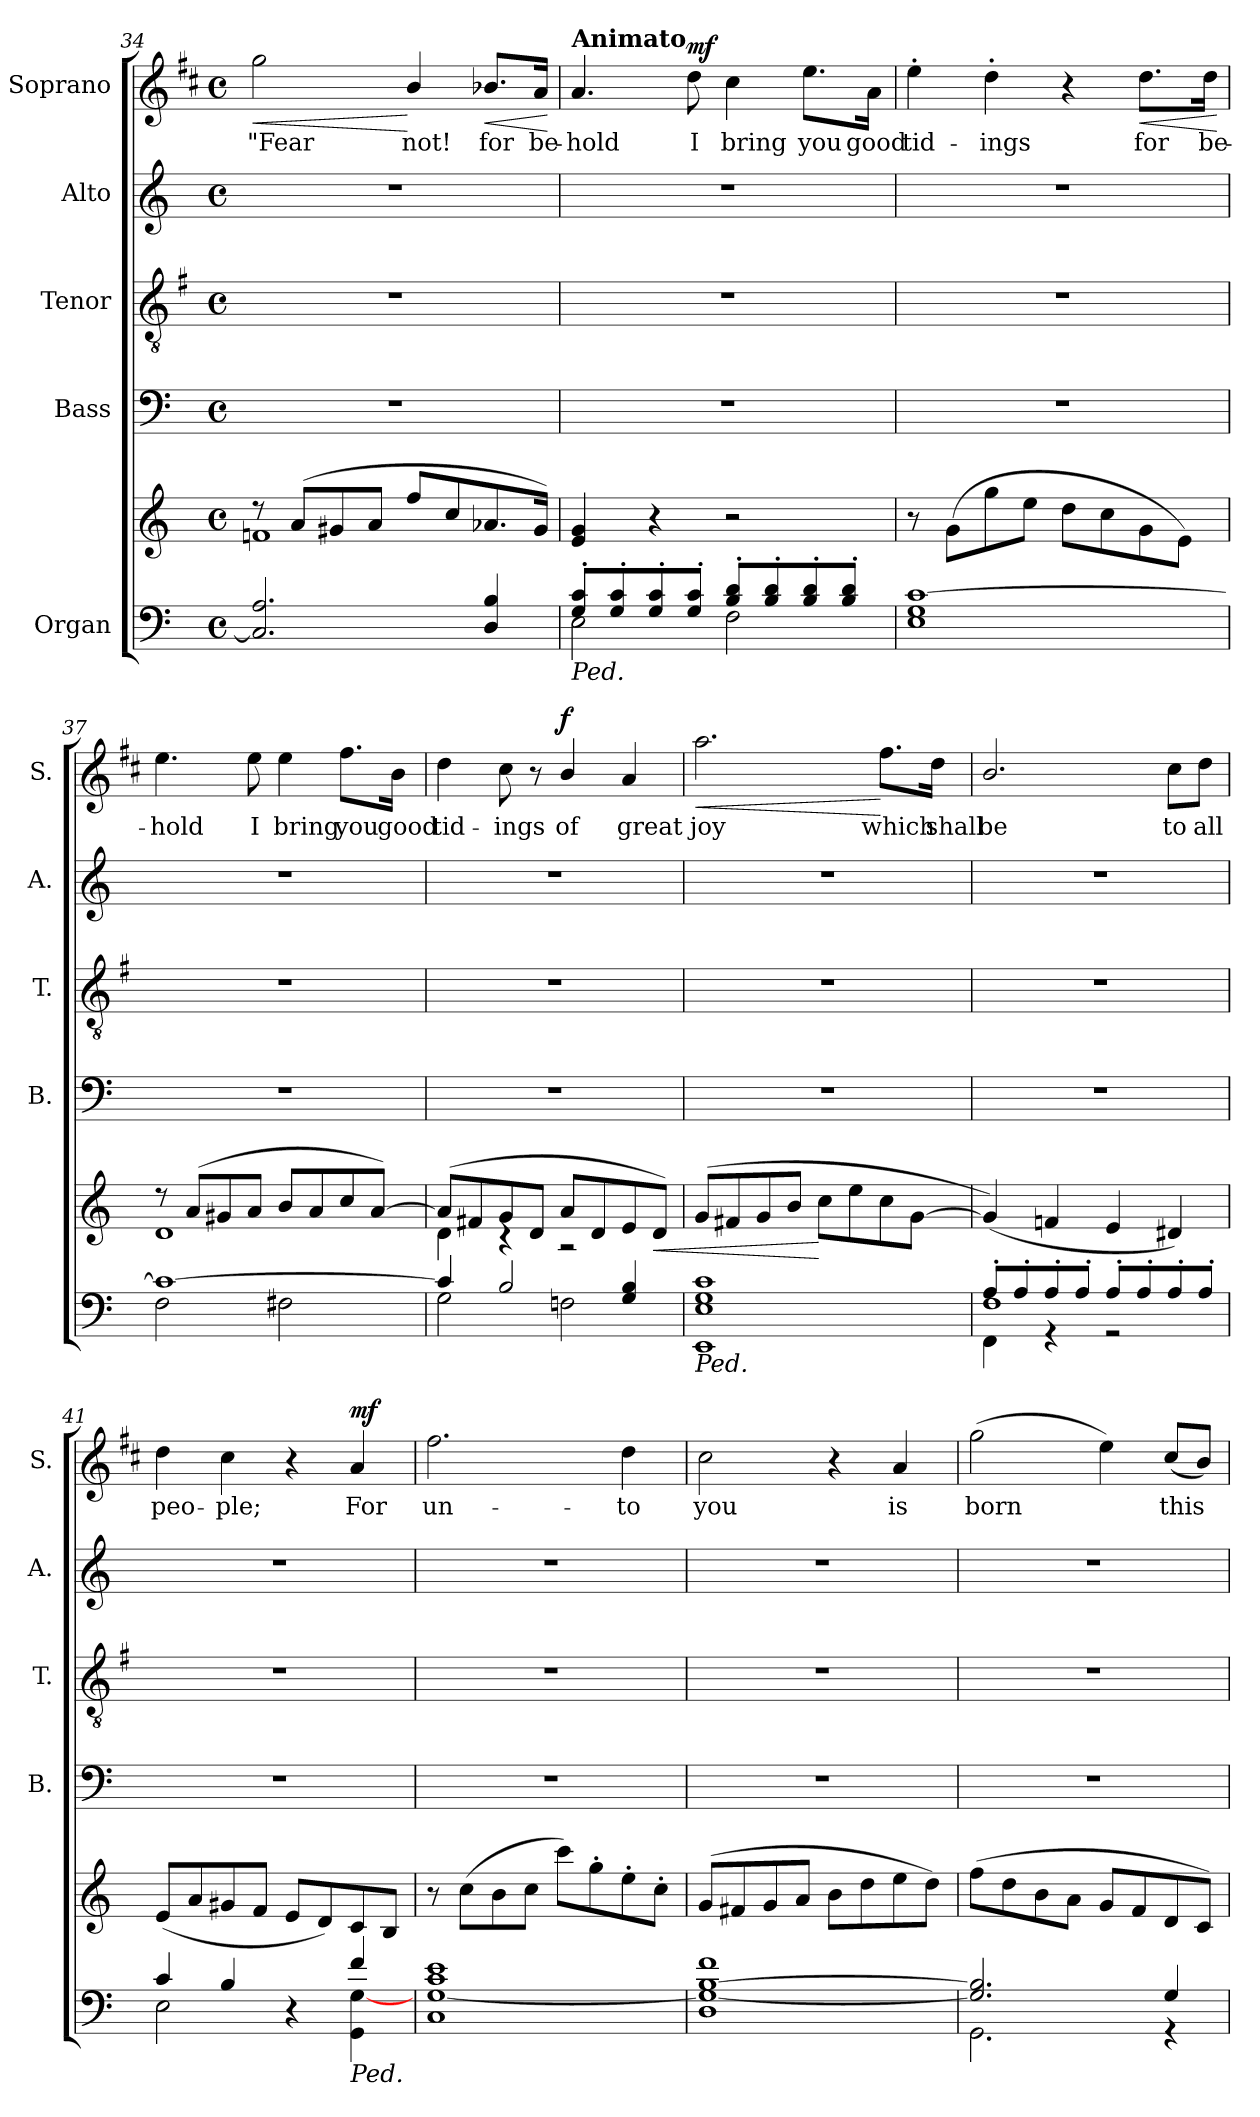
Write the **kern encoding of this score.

**kern	**kern	**dynam	**kern	**kern	**kern	**kern	**text	**dynam
*part5	*part5	*part5	*part4	*part3	*part2	*part1	*part1	*part1
*staff6	*staff5	*staff5/6	*staff4	*staff3	*staff2	*staff1	*staff1	*staff1
*I"Organ	*	*	*I"Bass	*I"Tenor	*I"Alto	*I"Soprano	*	*
*	*	*	*I'B.	*I'T.	*I'A.	*I'S.	*	*
*clefF4	*clefG2	*	*clefF4	*clefGv2	*clefG2	*clefG2	*	*
*	*	*	*	*ITrd4c7	*	*ITrd1c2	*	*
*k[]	*k[]	*	*k[]	*k[]	*k[]	*k[]	*	*
*C:	*C:	*	*C:	*C:	*C:	*C:	*	*
*M4/4	*M4/4	*	*M4/4	*M4/4	*M4/4	*M4/4	*	*
*met(c)	*met(c)	*	*met(c)	*met(c)	*met(c)	*met(c)	*	*
=34	=34	=34	=34	=34	=34	=34	=34	=34
*	*^	*	*	*	*	*	*	*
!	!	!	!	!	!	!	!	!	!LO:HP:b
2.C/] 2.A/	8rcc	1fn	.	1r	1r	1r	2ff\	"Fear	<
.	(8a/L	.	.	.	.	.	.	.	.
.	8g#X/	.	.	.	.	.	.	.	.
.	8a/J	.	.	.	.	.	.	.	.
.	8ff/L	.	.	.	.	.	4a/	not!	[
.	8cc/	.	.	.	.	.	.	.	.
!	!	!	!	!	!	!	!	!	!LO:HP:b
4D/ 4B/	8.a-X/	.	.	.	.	.	8.a-X/L	for	<
.	16g#/Jk)	.	.	.	.	.	16g/Jk	be-	.
*	*v	*v	*	*	*	*	*	*	*
.	.	.	.	.	.	.	.	[
=35	=35	=35	=35	=35	=35	=35	=35	=35
*	*	*	*	*	*	*MM126	*	*
*^	*	*	*	*	*	*	*	*
!	!	!	!	!	!	!	!LO:TX:a:B:t=Animato	!	!
!LO:TX:b:i:t=Ped.	!	!	!	!	!	!	!	!	!
8G/'> 8c/'>L	2E\	4e/ 4g/	.	1r	1r	1r	4.g/	-hold	.
8G/'> 8c/'>	.	.	.	.	.	.	.	.	.
8G/'> 8c/'>	.	4r	.	.	.	.	.	.	.
!	!	!	!	!	!	!	!	!	!LO:DY:a
8G/'> 8c/'>J	.	.	.	.	.	.	8cc\	I	mf
8B/'> 8d/'>L	2F\	2r	.	.	.	.	4b\	bring	.
8B/'> 8d/'>	.	.	.	.	.	.	.	.	.
8B/'> 8d/'>	.	.	.	.	.	.	8.dd\L	you	.
8B/'> 8d/'>J	.	.	.	.	.	.	.	.	.
.	.	.	.	.	.	.	16g\Jk	good	.
*v	*v	*	*	*	*	*	*	*	*
=36	=36	=36	=36	=36	=36	=36	=36	=36
1E 1G [>1c	8r	.	1r	1r	1r	4dd'>\	tid-	.
.	(>8g\L	.	.	.	.	.	.	.
.	8gg\	.	.	.	.	4cc'>\	-ings	.
.	8ee\J	.	.	.	.	.	.	.
.	8dd\L	.	.	.	.	4r	.	.
.	8cc\	.	.	.	.	.	.	.
!	!	!	!	!	!	!	!	!LO:HP:b
.	8g\	.	.	.	.	8.cc\L	for	<
.	8e\J)	.	.	.	.	.	.	.
.	.	.	.	.	.	16cc\Jk	be-	.
.	.	.	.	.	.	.	.	[
!!LO:LB:g=z
=37	=37	=37	=37	=37	=37	=37	=37	=37
*^	*^	*	*	*	*	*	*	*
1c_	2F\	8r	1d	.	1r	1r	1r	4.dd\	-hold	.
.	.	(8a/L	.	.	.	.	.	.	.	.
.	.	8g#X/	.	.	.	.	.	.	.	.
.	.	8a/J	.	.	.	.	.	8dd\	I	.
.	2F#X\	8b/L	.	.	.	.	.	4dd\	bring	.
.	.	8a/	.	.	.	.	.	.	.	.
.	.	8cc/	.	.	.	.	.	8.ee\L	you	.
.	.	[>8a/J)	.	.	.	.	.	.	.	.
.	.	.	.	.	.	.	.	16a\Jk	good	.
=38	=38	=38	=38	=38	=38	=38	=38	=38	=38	=38
4c/]	2G\	(8a/L]	4d\	.	1r	1r	1r	4cc\	tid-	.
.	.	8f#X/	.	.	.	.	.	.	.	.
2B/	.	8g/	4rB	.	.	.	.	8b\	-ings	.
.	.	8d/J	.	.	.	.	.	8r	.	.
!	!	!	!	!	!	!	!	!	!	!LO:DY:a
.	2Fn\	8a/L	2rA	.	.	.	.	4a/	of	f
.	.	8d/	.	.	.	.	.	.	.	.
4G/ 4B/	.	8e/	.	.	.	.	.	4g/	great	.
!	!	!	!	!LO:HP:b	!	!	!	!	!	!
.	.	8d/J)	.	<	.	.	.	.	.	.
*v	*v	*	*	*	*	*	*	*	*	*
*	*v	*v	*	*	*	*	*	*	*
=39	=39	=39	=39	=39	=39	=39	=39	=39
!LO:TX:b:i:t=Ped.	!	!	!	!	!	!	!	!
!	!	!	!	!	!	!	!	!LO:HP:b
1EE 1E 1G 1c	(8g/L	.	1r	1r	1r	2.gg\	joy	<
.	8f#X/	.	.	.	.	.	.	.
.	8g/	.	.	.	.	.	.	.
.	8b/J	.	.	.	.	.	.	.
.	8cc\L	[	.	.	.	.	.	.
.	8ee\	.	.	.	.	.	.	.
.	8cc\	.	.	.	.	8.ee\L	which	[
.	[>8g\J	.	.	.	.	.	.	.
.	.	.	.	.	.	16cc\Jk	shall	.
=40	=40	=40	=40	=40	=40	=40	=40	=40
*^	*	*	*	*	*	*	*	*
*	*^	*	*	*	*	*	*	*	*
8A'>/L	1F	4FF\	(>4g/])	.	1r	1r	1r	2.a/	be	.
8A'>/	.	.	.	.	.	.	.	.	.	.
8A'>/	.	4rGG	4fn/	.	.	.	.	.	.	.
8A'>/J	.	.	.	.	.	.	.	.	.	.
8A'>/L	.	2rGG	4e/	.	.	.	.	.	.	.
8A'>/	.	.	.	.	.	.	.	.	.	.
8A'>/	.	.	4d#X/)	.	.	.	.	8b\L	to	.
8A'>/J	.	.	.	.	.	.	.	8cc\J	all	.
*	*v	*v	*	*	*	*	*	*	*	*
=41	=41	=41	=41	=41	=41	=41	=41	=41	=41
4c/	2E\	(8e/L	.	1r	1r	1r	4cc\	peo-	.
.	.	8a/	.	.	.	.	.	.	.
4B/	.	8g#X/	.	.	.	.	4b\	-ple;	.
.	.	8f/J	.	.	.	.	.	.	.
4r	4ryy	8e/L	.	.	.	.	4r	.	.
.	.	8d/)	.	.	.	.	.	.	.
!LO:TX:b:i:t=Ped.	!	!	!	!	!	!	!	!	!
!	!	!	!	!	!	!	!	!	!LO:DY:a
4f/	4GG\ [<4G\	8c/	.	.	.	.	4g/	For	mf
.	.	8B/J	.	.	.	.	.	.	.
*v	*v	*	*	*	*	*	*	*	*
=42	=42	=42	=42	=42	=42	=42	=42	=42
1C [>1G 1c 1e	8r	.	1r	1r	1r	2.ee\	un-	.
.	(8cc\L	.	.	.	.	.	.	.
.	8b\	.	.	.	.	.	.	.
.	8cc\J	.	.	.	.	.	.	.
.	8ccc\L)	.	.	.	.	.	.	.
.	8gg'>\	.	.	.	.	.	.	.
.	8ee'>\	.	.	.	.	4cc\	-to	.
.	8cc'>\J	.	.	.	.	.	.	.
!!LO:LB:g=z
=43	=43	=43	=43	=43	=43	=43	=43	=43
1D 1G_ [>1B 1f	(8g/L	.	1r	1r	1r	2b\	you	.
.	8f#X/	.	.	.	.	.	.	.
.	8g/	.	.	.	.	.	.	.
.	8a/J	.	.	.	.	.	.	.
.	8b\L	.	.	.	.	4r	.	.
.	8dd\	.	.	.	.	.	.	.
.	8ee\	.	.	.	.	4g/	is	.
.	8dd\J)	.	.	.	.	.	.	.
=44	=44	=44	=44	=44	=44	=44	=44	=44
*^	*	*	*	*	*	*	*	*
2.G/] 2.B/]	2.GG\	(8ff\L	.	1r	1r	1r	(2ff\	born	.
.	.	8dd\	.	.	.	.	.	.	.
.	.	8b\	.	.	.	.	.	.	.
.	.	8a\J	.	.	.	.	.	.	.
.	.	8g/L	.	.	.	.	4dd\)	.	.
.	.	8f/	.	.	.	.	.	.	.
4G/	4rGG	8d/	.	.	.	.	(8b/L	this	.
.	.	8c/J)	.	.	.	.	8a/J)	.	.
*v	*v	*	*	*	*	*	*	*	*
=	=	=	=	=	=	=	=	=
*-	*-	*-	*-	*-	*-	*-	*-	*-
